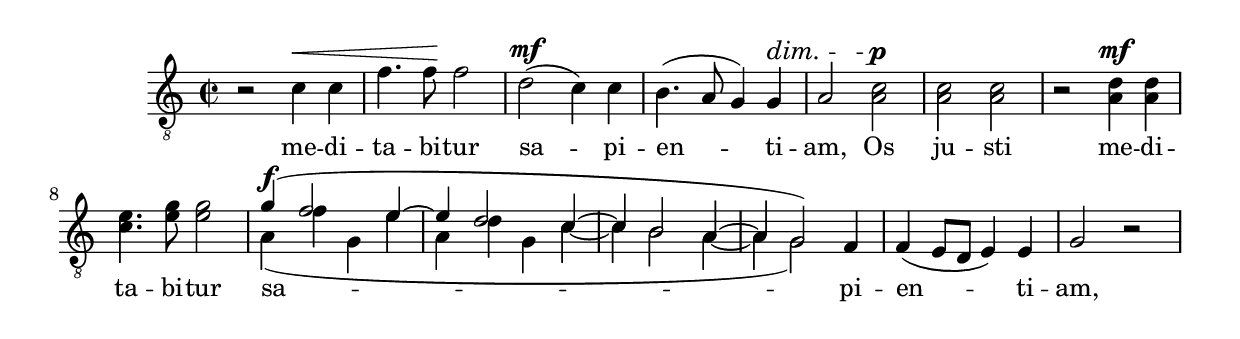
\version "2.16.2" % absolutely necessary!

\version "2.16.2" % absolutely necessary!

\header {
  snippet-title = "Manual partcombine for vocal parts"
  snippet-author = "Janek Warchoł"
  snippet-description = \markup {
    "\partcombine" function cannot handle staves with lyrics.
    Here's a workaround for combining two vocal parts.
  }
  % add comma-separated tags to make searching more effective:
  tags = "partcombine, lyrics, vocal"
  % is this snippet ready?  See meta/status-values.md
  status = "undocumented"
}

%%%%%%%%%%%%%%%%%%%%%%%%%%
% here goes the snippet: %
%%%%%%%%%%%%%%%%%%%%%%%%%%

unison =
#(define-music-function (parser location music)
   (ly:music?)
   #{
     \new Devnull {
       #music
     }
   #})

divided =
#(define-music-function (parser location music)
   (ly:music?)
   #{
     \voiceTwo
     \new Voice {
       \voiceOne
       % we don't want duplicates to show:
       \override Hairpin #'stencil = ##f
       \override DynamicText #'stencil = ##f
       \override DynamicTextSpanner #'stencil = ##f
       \override TextScript #'stencil = ##f
       #music
     }
     \oneVoice
   #})

% lower voice (lyrics are attached to it):

tenorII = \relative f {
  r2 c'4\< c
  f4. f8\! f2
  d2\mf ( c4) c
  b4.( a8 g4) g4\dim
  a2 a2\p
  a a
  r a4\mf a
  c4. e8 e2
  a,4\f(f' g, e'
  a, d g, c~
  c b2 a4~
  a4 g2)
  f4
  f4 ( e8 d e4) e
  g2 r
}



% Upper voice.  Here partcombining instructions should go.

tenorI = \relative f {
  \unison {
    r2 c'4\< c
    f4. f8\! f2
    d2\mf ( c4) c
    b4.( a8 g4) g4\dim
    a2
  }
  c2\p
  c c
  r d4\mf d
  e4. g8 g2
  \divided {
    g4\f(f2 e4~
    e d2 c4~
    c b2 a4~
    a4 g2)
  }
  \unison {
    f4
    f4 ( e8 d e4) e
    g2 r
  }
}

% shared staff:

\new Staff = "tenory" {
  \dynamicUp
  \tupletUp
  \clef "treble_8"
  \key c \major
  \time 2/2
  <<
    \tenorI
    \tenorII
  >>
}
\addlyrics {
  me -- di -- ta -- bi -- tur
  sa -- pi -- en -- ti -- am,
  Os ju -- sti me -- di -- ta -- bi -- tur
  sa -- pi -- en -- ti -- am,
}
